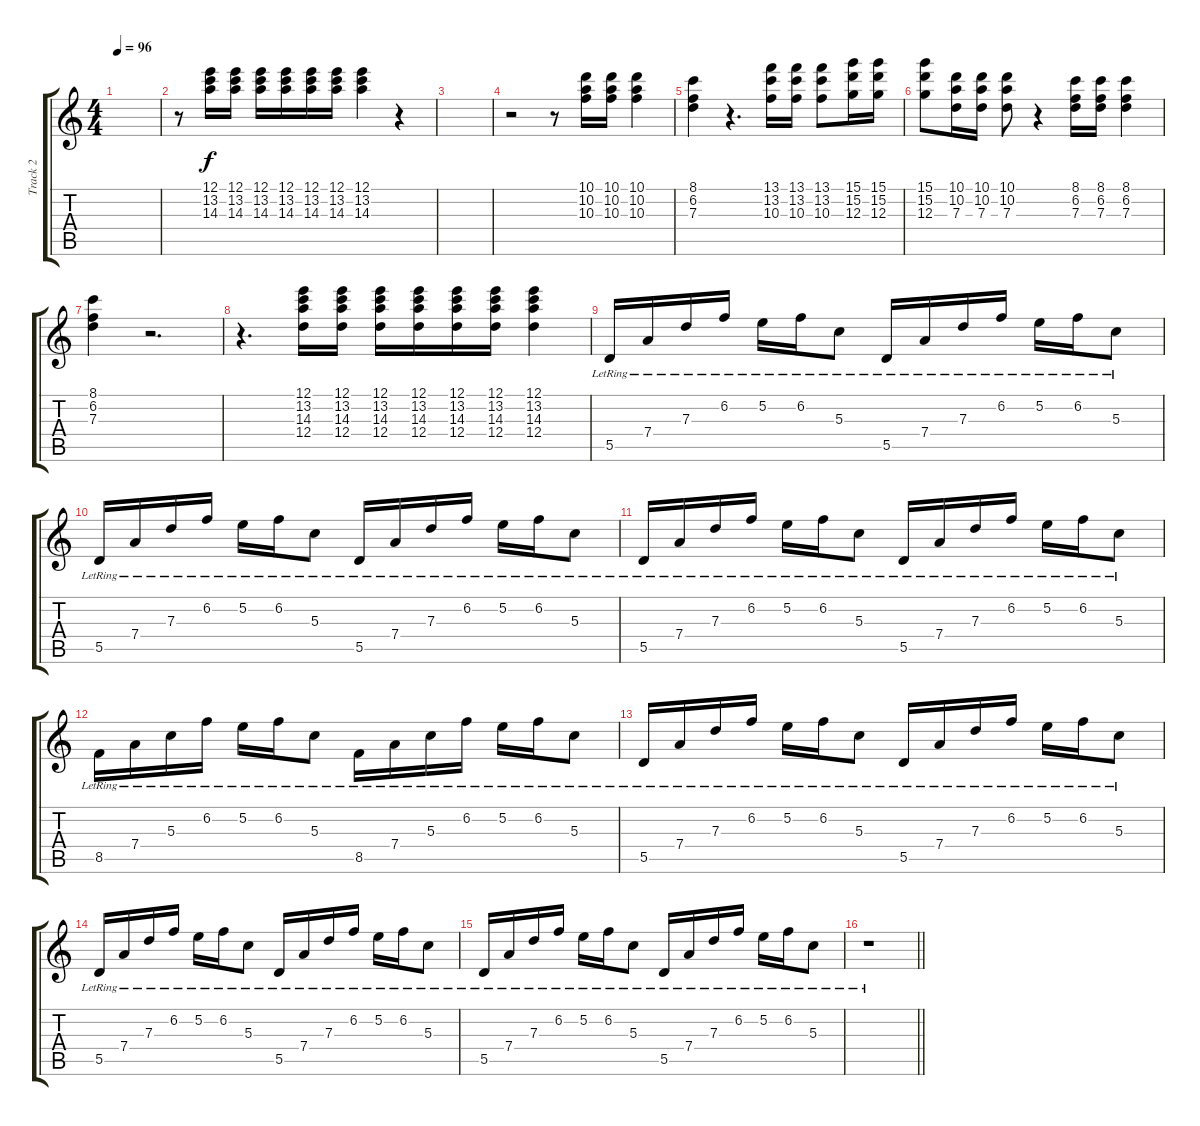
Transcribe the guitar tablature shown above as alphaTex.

\track ("Track 2" "Track 2") {instrument acousticguitarsteel}
\staff {score tabs}
\tuning (E4 B3 G3 D3 A2 D2) {hide}
\ts (4 4)
\tempo 96
\clef g2
\ks c
|
r.8 (12.1 13.2 14.3).16 (12.1 13.2 14.3).16 (12.1 13.2 14.3).16 (12.1 13.2 14.3).16 (12.1 13.2 14.3).16 (12.1 13.2 14.3).16 (12.1 13.2 14.3).4 r.4 |
|
r.2 r.8 (10.1 10.2 10.3).16 (10.1 10.2 10.3).16 (10.1 10.2 10.3).4 |
(8.1 6.2 7.3).4 r.4{d} (13.1 13.2 10.3).16 (13.1 13.2 10.3).16 (13.1 13.2 10.3).8 (15.1 15.2 12.3).16 (15.1 15.2 12.3).16 |
(15.1 15.2 12.3).8 (10.1 10.2 7.3).16 (10.1 10.2 7.3).16 (10.1 10.2 7.3).8 r.4 (8.1 6.2 7.3).16 (8.1 6.2 7.3).16 (8.1 6.2 7.3).4 |
(8.1 6.2 7.3).4 r.2{d} |
r.4{d} (12.1 13.2 14.3 12.4).16 (12.1 13.2 14.3 12.4).16 (12.1 13.2 14.3 12.4).16 (12.1 13.2 14.3 12.4).16 (12.1 13.2 14.3 12.4).16 (12.1 13.2 14.3 12.4).16 (12.1 13.2 14.3 12.4).4 |
5.5{lr}.16 7.4{lr}.16 7.3{lr}.16 6.2{lr}.16 5.2{lr}.16 6.2{lr}.16 5.3{lr}.8 5.5{lr}.16 7.4{lr}.16 7.3{lr}.16 6.2{lr}.16 5.2{lr}.16 6.2{lr}.16 5.3{lr}.8 |
5.5{lr}.16 7.4{lr}.16 7.3{lr}.16 6.2{lr}.16 5.2{lr}.16 6.2{lr}.16 5.3{lr}.8 5.5{lr}.16 7.4{lr}.16 7.3{lr}.16 6.2{lr}.16 5.2{lr}.16 6.2{lr}.16 5.3{lr}.8 |
5.5{lr}.16 7.4{lr}.16 7.3{lr}.16 6.2{lr}.16 5.2{lr}.16 6.2{lr}.16 5.3{lr}.8 5.5{lr}.16 7.4{lr}.16 7.3{lr}.16 6.2{lr}.16 5.2{lr}.16 6.2{lr}.16 5.3{lr}.8 |
8.5{lr}.16 7.4{lr}.16 5.3{lr}.16 6.2{lr}.16 5.2{lr}.16 6.2{lr}.16 5.3{lr}.8 8.5{lr}.16 7.4{lr}.16 5.3{lr}.16 6.2{lr}.16 5.2{lr}.16 6.2{lr}.16 5.3{lr}.8 |
5.5{lr}.16 7.4{lr}.16 7.3{lr}.16 6.2{lr}.16 5.2{lr}.16 6.2{lr}.16 5.3{lr}.8 5.5{lr}.16 7.4{lr}.16 7.3{lr}.16 6.2{lr}.16 5.2{lr}.16 6.2{lr}.16 5.3{lr}.8 |
5.5{lr}.16 7.4{lr}.16 7.3{lr}.16 6.2{lr}.16 5.2{lr}.16 6.2{lr}.16 5.3{lr}.8 5.5{lr}.16 7.4{lr}.16 7.3{lr}.16 6.2{lr}.16 5.2{lr}.16 6.2{lr}.16 5.3{lr}.8 |
5.5{lr}.16 7.4{lr}.16 7.3{lr}.16 6.2{lr}.16 5.2{lr}.16 6.2{lr}.16 5.3{lr}.8 5.5{lr}.16 7.4{lr}.16 7.3{lr}.16 6.2{lr}.16 5.2{lr}.16 6.2{lr}.16 5.3{lr}.8 |
\barLineRight lightlight
r.1
